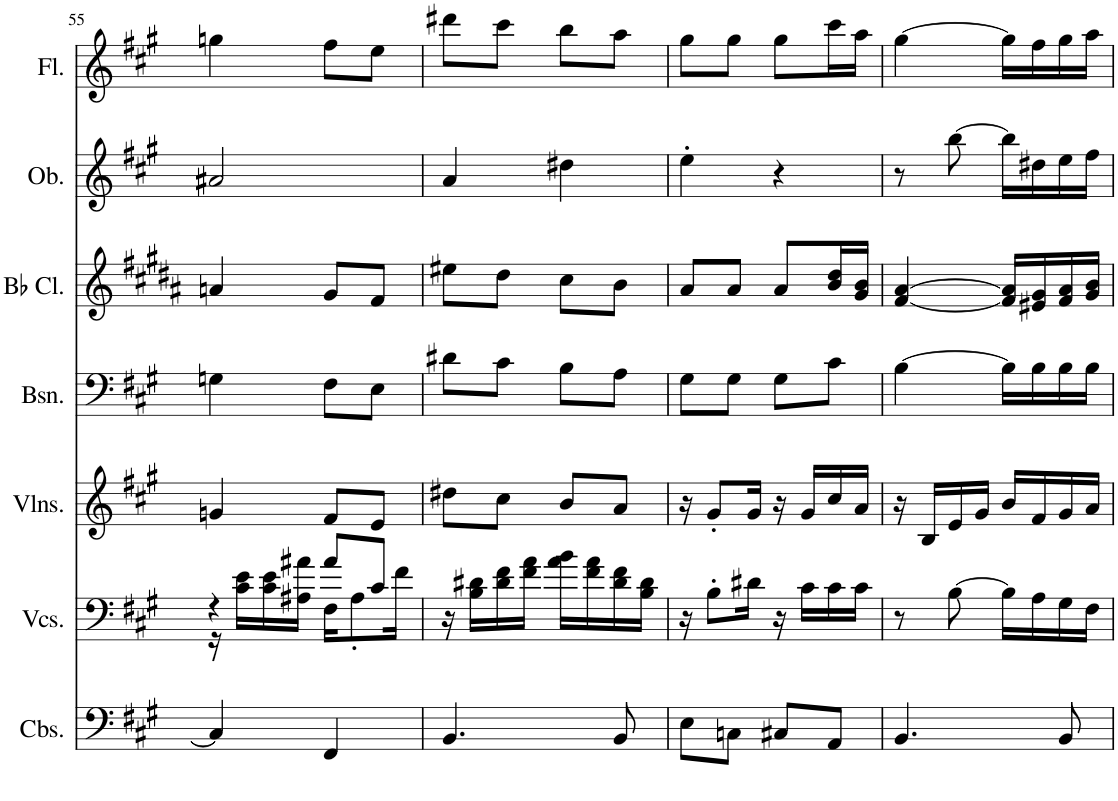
**kern	**kern	**kern	**kern	**kern	**kern	**kern
*part7	*part6	*part5	*part4	*part3	*part2	*part1
*staff7	*staff6	*staff5	*staff4	*staff3	*staff2	*staff1
*I"Contrabasses, Contrabasse	*I"Violoncellos, Viola	*I"Violins, Violine I	*I"Bassoon, 2 Fagotti	*I"Bb Clarinet, 2 Clarinetti in A	*I"Oboe, 2 Oboi	*I"Flute, 2 Flauti
*I'Cbs.	*I'Vcs.	*I'Vlns.	*I'Bsn.	*I'Bb Cl.	*I'Ob.	*I'Fl.
!!LO:PB:g=z
*clefF4	*clefF4	*clefG2	*clefF4	*clefG2	*clefG2	*clefG2
*Trd7c12	*	*	*	*Trd1c2	*	*
*k[f#c#g#]	*k[f#c#g#]	*k[f#c#g#]	*k[f#c#g#]	*k[f#c#g#d#a#]	*k[f#c#g#]	*k[f#c#g#]
*M2/4	*M2/4	*M2/4	*M2/4	*M2/4	*M2/4	*M2/4
=55	=55	=55	=55	=55	=55	=55
*	*^	*	*	*	*	*
4C#/]	4r	16r	4gn/	4Gn\	4an/	2a#X/	4ggn\
.	.	16c#\ 16e\LL	.	.	.	.	.
.	.	16c#\ 16e\	.	.	.	.	.
.	.	16A#X\ 16a#X\JJ	.	.	.	.	.
4FF#/	8a#/L	16F#\KL	8f#/L	8F#\L	8g#/L	.	8ff#\L
.	.	8A#'\	.	.	.	.	.
.	8c#/J	.	8e/J	8E\J	8f#/J	.	8ee\J
.	.	16f#\Jk	.	.	.	.	.
*	*v	*v	*	*	*	*	*
=56	=56	=56	=56	=56	=56	=56
4.BB/	16r	8dd#X\L	8d#X\L	8ee#X\L	4a/	8ddd#X\L
.	16B\ 16d#X\LL	.	.	.	.	.
.	16d#\ 16f#\	8cc#\J	8c#\J	8dd#\J	.	8ccc#\J
.	16f#\ 16a\JJ	.	.	.	.	.
.	16a\ 16b\LL	8b/L	8B\L	8cc#\L	4dd#X\	8bb\L
.	16f#\ 16a\	.	.	.	.	.
8BB/	16d#\ 16f#\	8a/J	8A\J	8b\J	.	8aa\J
.	16B\ 16d#\JJ	.	.	.	.	.
=57	=57	=57	=57	=57	=57	=57
8E\L	16r	16r	8G#\L	8a#/L	4ee'\	8gg#\L
.	8B'\L	8g#'/L	.	.	.	.
8Cn\J	.	.	8G#\J	8a#/J	.	8gg#\J
.	16d#X\Jk	16g#/Jk	.	.	.	.
8C#X/L	16r	16r	8G#\L	8a#/L	4r	8gg#\L
.	16c#\LL	16g#/LL	.	.	.	.
8AA/J	16c#\	16cc#/	8c#\J	16b/ 16dd#/L	.	16ccc#\L
.	16c#\JJ	16a/JJ	.	16g#/ 16b/JJ	.	16aa\JJ
=58	=58	=58	=58	=58	=58	=58
4.BB/	8r	16r	[4B\	[4f#/ [4a#/	8r	[4gg#\
.	.	16B/LL	.	.	.	.
.	[8B\	16e/	.	.	[8bb\	.
.	.	16g#/JJ	.	.	.	.
.	16B\LL]	16b/LL	16B\LL]	16f#/] 16a#/]LL	16bb\LL]	16gg#\LL]
.	16A\	16f#/	16B\	16e#X/ 16g#/	16dd#X\	16ff#\
8BB/	16G#\	16g#/	16B\	16f#/ 16a#/	16ee\	16gg#\
.	16F#\JJ	16a/JJ	16B\JJ	16g#/ 16b/JJ	16ff#\JJ	16aa\JJ
=	=	=	=	=	=	=
*-	*-	*-	*-	*-	*-	*-
